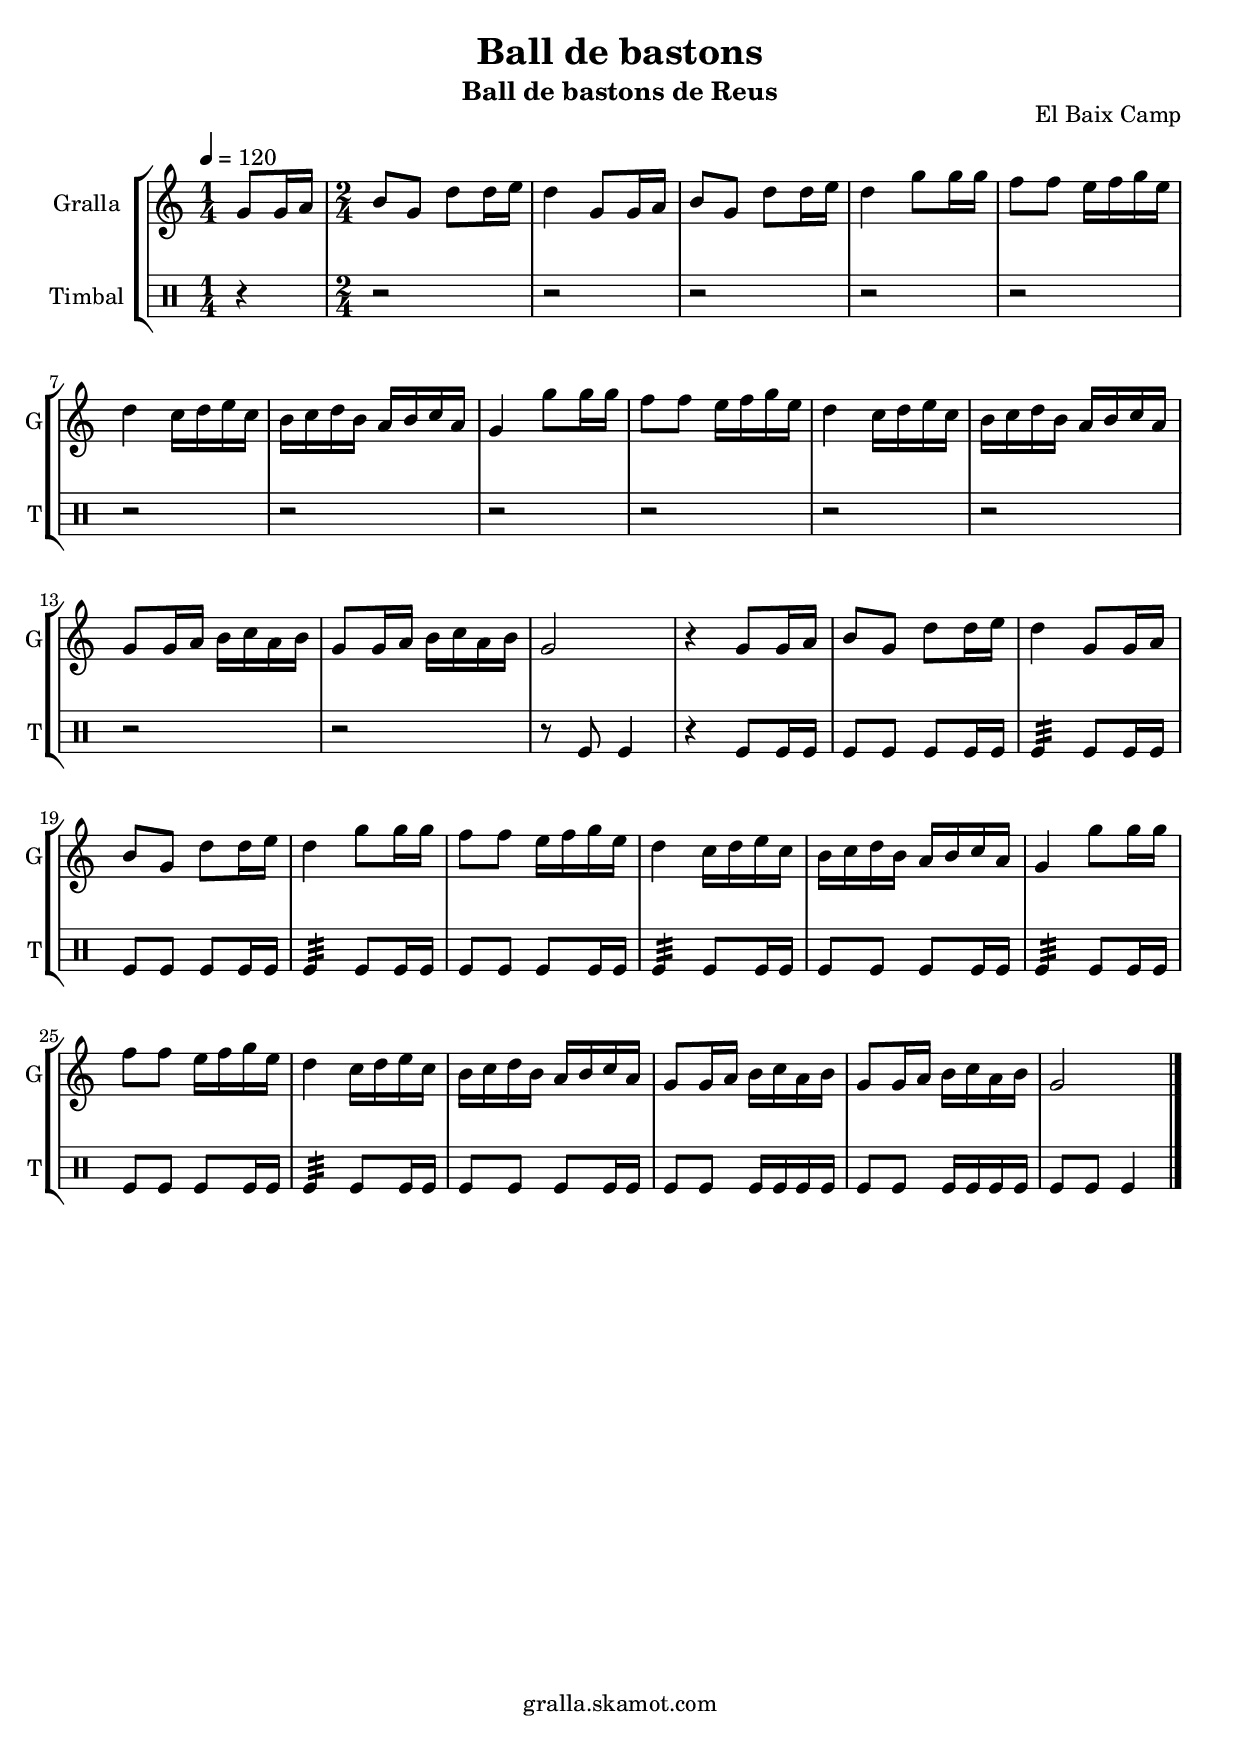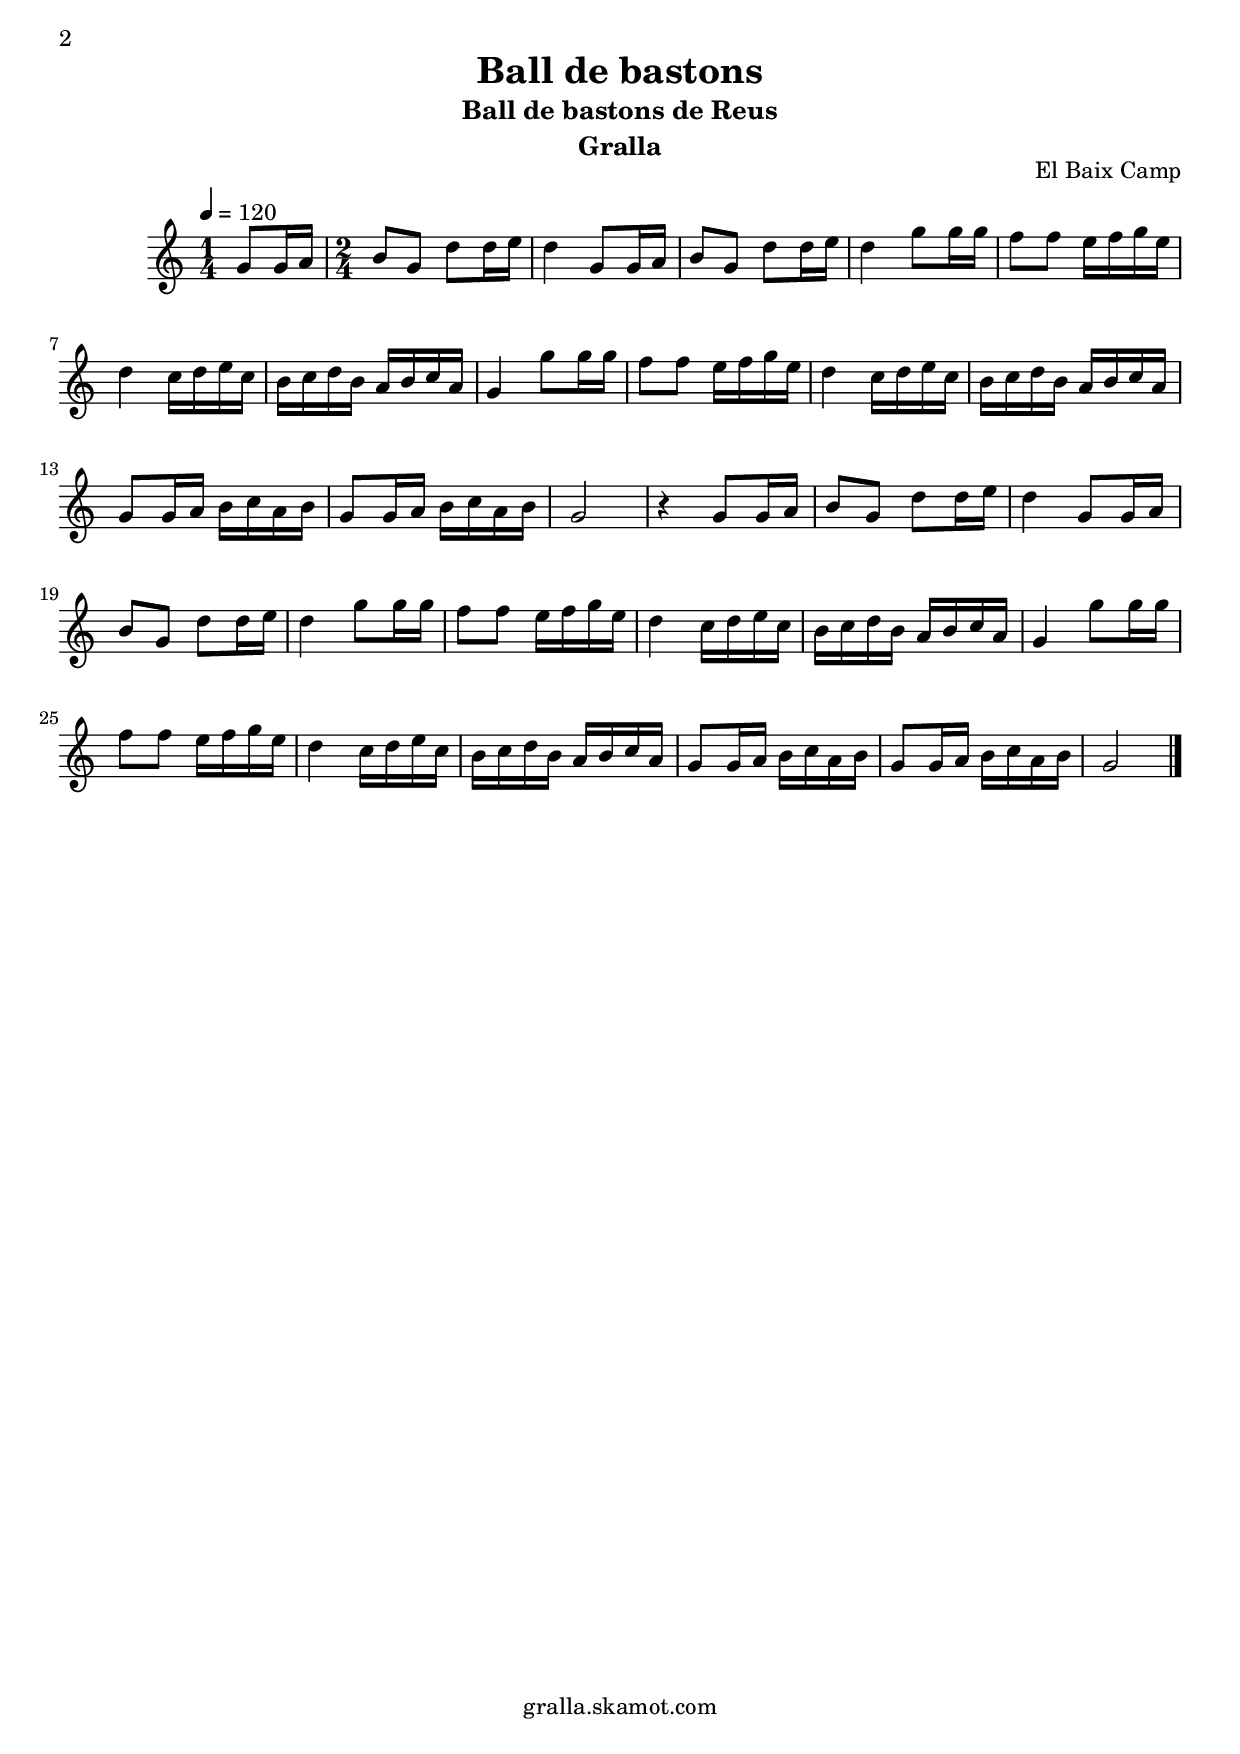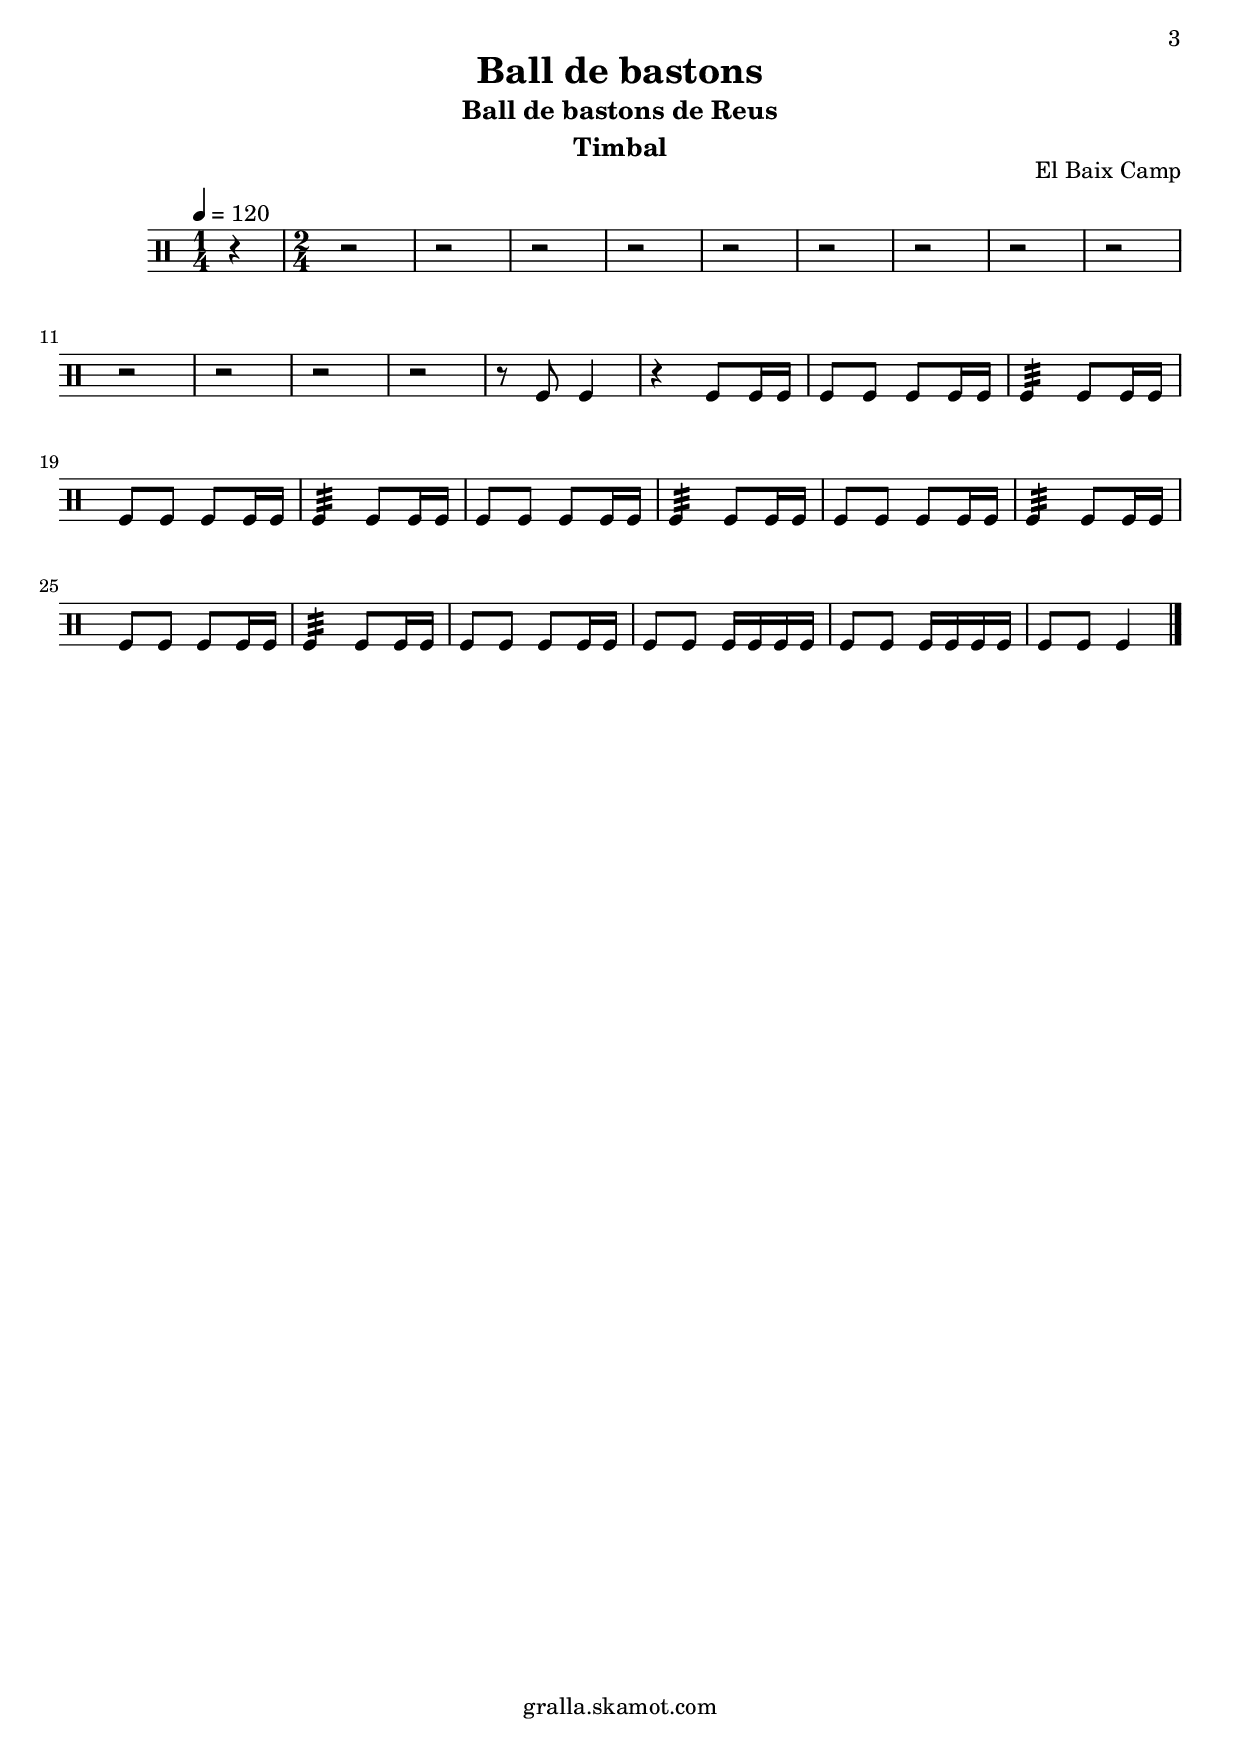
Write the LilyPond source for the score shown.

\version "2.16.2"

\header {
  dedication=""
  title="Ball de bastons"
  subtitle="Ball de bastons de Reus"
  subsubtitle=""
  poet=""
  meter=""
  piece=""
  composer=""
  arranger=""
  opus="El Baix Camp"
  instrument=""
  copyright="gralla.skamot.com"
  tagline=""
}

liniaroAa =
\relative g'
{
  \tempo 4=120
  \clef treble
  \key c \major
  \time 1/4
  g8 g16 a  |
  \time 2/4   b8 g d' d16 e  |
  d4 g,8 g16 a  |
  b8 g d' d16 e  |
  %05
  d4 g8 g16 g  |
  f8 f e16 f g e  |
  d4 c16 d e c  |
  b16 c d b a b c a  |
  g4 g'8 g16 g  |
  %10
  f8 f e16 f g e  |
  d4 c16 d e c  |
  b16 c d b a b c a  |
  g8 g16 a b c a b  |
  g8 g16 a b c a b  |
  %15
  g2  |
  r4 g8 g16 a  |
  b8 g d' d16 e  |
  d4 g,8 g16 a  |
  b8 g d' d16 e  |
  %20
  d4 g8 g16 g  |
  f8 f e16 f g e  |
  d4 c16 d e c  |
  b16 c d b a b c a  |
  g4 g'8 g16 g  |
  %25
  f8 f e16 f g e  |
  d4 c16 d e c  |
  b16 c d b a b c a  |
  g8 g16 a b c a b  |
  g8 g16 a b c a b  |
  %30
  g2  \bar "|."
}

liniaroAb =
\drummode
{
  \tempo 4=120
  \time 1/4
  r4  |
  \time 2/4   r2  |
  r2  |
  r2  |
  %05
  r2  |
  r2  |
  r2  |
  r2  |
  r2  |
  %10
  r2  |
  r2  |
  r2  |
  r2  |
  r2  |
  %15
  r8 tomfl tomfl4  |
  r4 tomfl8 tomfl16 tomfl  |
  tomfl8 tomfl tomfl tomfl16 tomfl  |
  tomfl4:32 tomfl8 tomfl16 tomfl  |
  tomfl8 tomfl tomfl tomfl16 tomfl  |
  %20
  tomfl4:32 tomfl8 tomfl16 tomfl  |
  tomfl8 tomfl tomfl tomfl16 tomfl  |
  tomfl4:32 tomfl8 tomfl16 tomfl  |
  tomfl8 tomfl tomfl tomfl16 tomfl  |
  tomfl4:32 tomfl8 tomfl16 tomfl  |
  %25
  tomfl8 tomfl tomfl tomfl16 tomfl  |
  tomfl4:32 tomfl8 tomfl16 tomfl  |
  tomfl8 tomfl tomfl tomfl16 tomfl  |
  tomfl8 tomfl tomfl16 tomfl tomfl tomfl  |
  tomfl8 tomfl tomfl16 tomfl tomfl tomfl  |
  %30
  tomfl8 tomfl tomfl4  \bar "|."
}

\bookpart {
  \score {
    \new StaffGroup {
      \override Score.RehearsalMark.self-alignment-X = #LEFT
      <<
        \new Staff \with {instrumentName = #"Gralla" shortInstrumentName = #"G"} \liniaroAa
        \new DrumStaff \with {instrumentName = #"Timbal" shortInstrumentName = #"T"} \liniaroAb
      >>
    }
    \layout {}
  }
  \score { \unfoldRepeats
    \new StaffGroup {
      \override Score.RehearsalMark.self-alignment-X = #LEFT
      <<
        \new Staff \with {instrumentName = #"Gralla" shortInstrumentName = #"G"} \liniaroAa
        \new DrumStaff \with {instrumentName = #"Timbal" shortInstrumentName = #"T"} \liniaroAb
      >>
    }
    \midi {
      \set Staff.midiInstrument = "oboe"
      \set DrumStaff.midiInstrument = "drums"
    }
  }
}

\bookpart {
  \header {instrument="Gralla"}
  \score {
    \new StaffGroup {
      \override Score.RehearsalMark.self-alignment-X = #LEFT
      <<
        \new Staff \liniaroAa
      >>
    }
    \layout {}
  }
  \score { \unfoldRepeats
    \new StaffGroup {
      \override Score.RehearsalMark.self-alignment-X = #LEFT
      <<
        \new Staff \liniaroAa
      >>
    }
    \midi {
      \set Staff.midiInstrument = "oboe"
      \set DrumStaff.midiInstrument = "drums"
    }
  }
}

\bookpart {
  \header {instrument="Timbal"}
  \score {
    \new StaffGroup {
      \override Score.RehearsalMark.self-alignment-X = #LEFT
      <<
        \new DrumStaff \liniaroAb
      >>
    }
    \layout {}
  }
  \score { \unfoldRepeats
    \new StaffGroup {
      \override Score.RehearsalMark.self-alignment-X = #LEFT
      <<
        \new DrumStaff \liniaroAb
      >>
    }
    \midi {
      \set Staff.midiInstrument = "oboe"
      \set DrumStaff.midiInstrument = "drums"
    }
  }
}

